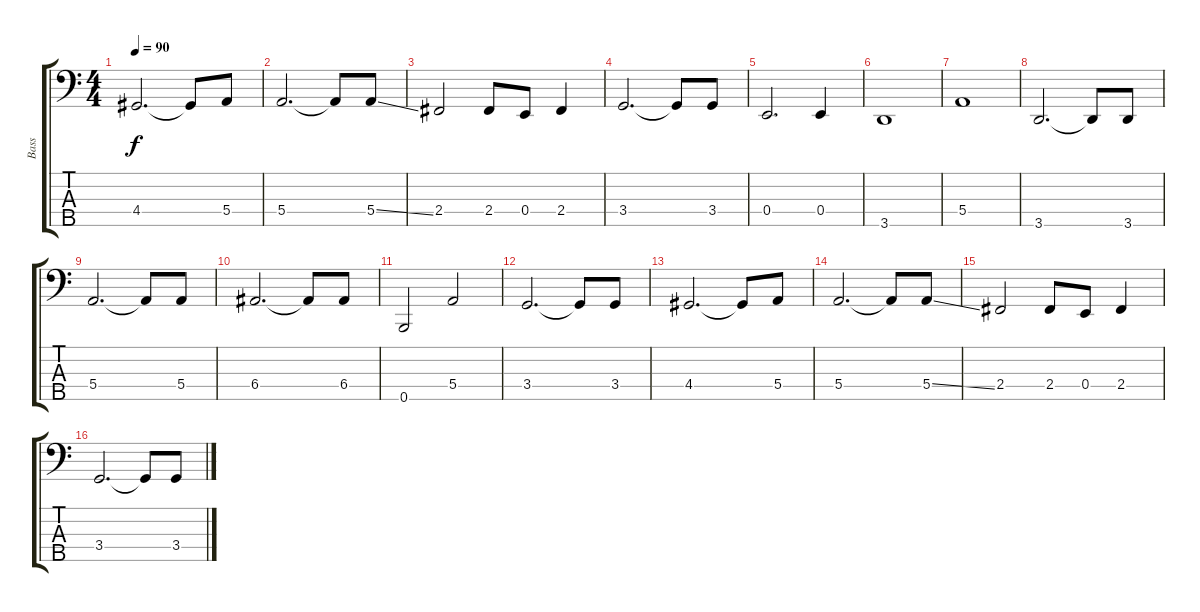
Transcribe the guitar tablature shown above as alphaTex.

\track ("Bass" "Bass") {instrument electricbasspick}
\staff {score tabs}
\tuning (G2 D2 A1 E1 B0) {hide}
\ts (4 4)
\tempo 90
\clef f4
\ks c
4.4.2{d dy f} 4.4{t}.8 5.4.8 |
5.4.2{d} 5.4{t}.8 5.4{ss}.8 |
2.4.2 2.4.8 0.4.8 2.4.4 |
3.4.2{d} 3.4{t}.8 3.4.8 |
0.4.2{d} 0.4.4 |
3.5.1 |
5.4.1 |
3.5.2{d} 3.5{t}.8 3.5.8 |
5.4.2{d} 5.4{t}.8 5.4.8 |
6.4.2{d} 6.4{t}.8 6.4.8 |
0.5.2 5.4.2 |
3.4.2{d} 3.4{t}.8 3.4.8 |
4.4.2{d} 4.4{t}.8 5.4.8 |
5.4.2{d} 5.4{t}.8 5.4{ss}.8 |
2.4.2 2.4.8 0.4.8 2.4.4 |
3.4.2{d} 3.4{t}.8 3.4.8
